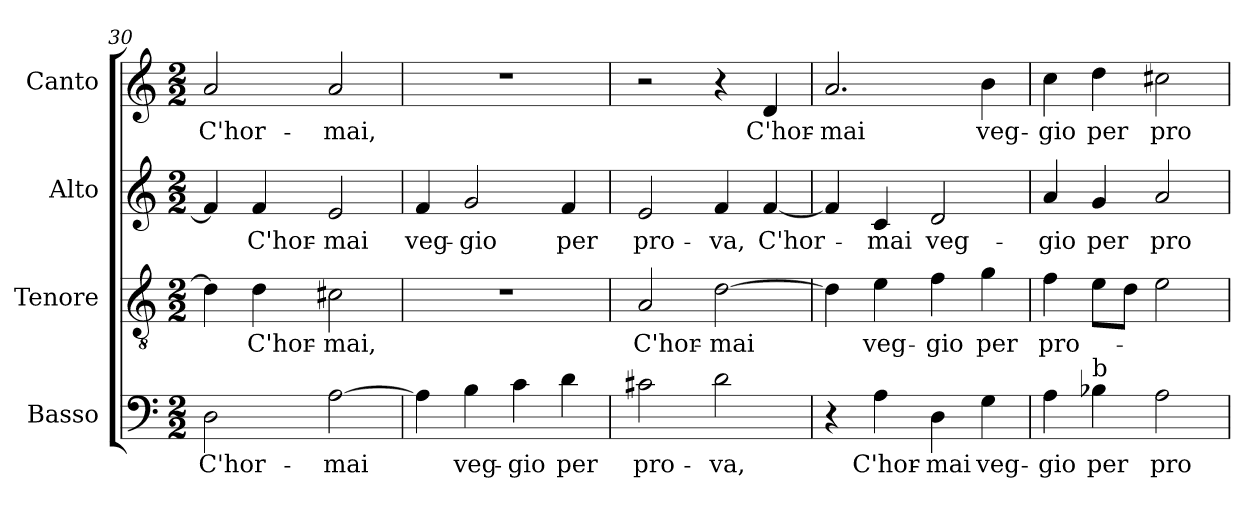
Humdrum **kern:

**kern	**text	**kern	**text	**kern	**text	**kern	**text
*part4	*part4	*part3	*part3	*part2	*part2	*part1	*part1
*staff4	*staff4	*staff3	*staff3	*staff2	*staff2	*staff1	*staff1
*I"Basso	*	*I"Tenore	*	*I"Alto	*	*I"Canto	*
*I'B	*	*I'T	*	*	*	*	*
!!LO:LB:g=z
*clefF4	*	*clefGv2	*	*clefG2	*	*clefG2	*
*	*	*ITrd7c12	*	*	*	*	*
*k[]	*	*k[]	*	*k[]	*	*k[]	*
*C:	*	*C:	*	*C:	*	*C:	*
*M2/2	*	*M2/2	*	*M2/2	*	*M2/2	*
=30	=30	=30	=30	=30	=30	=30	=30
!	!LO:LY:b:color=#000000	!	!	!	!	!	!
!	!	!	!	!	!	!	!LO:LY:b:color=#000000
2Di\	C'hor-	4Di\]	.	4fi/]	.	2ai/	C'hor-
!	!	!	!LO:LY:b:color=#000000	!	!	!	!
!	!	!	!	!	!LO:LY:b:color=#000000	!	!
.	.	4Di\	C'hor-	4fi/	C'hor-	.	.
!	!LO:LY:b:color=#000000	!	!	!	!	!	!
!	!	!	!LO:LY:b:color=#000000	!	!	!	!
!	!	!	!	!	!LO:LY:b:color=#000000	!	!
!	!	!	!	!	!	!	!LO:LY:b:color=#000000
[>2Ai\	-mai	2C#Xi\	-mai,	2ei/	-mai	2ai/	-mai,
=31	=31	=31	=31	=31	=31	=31	=31
!	!	!	!	!	!LO:LY:b:color=#000000	!	!
4Ai\]	.	1r	.	4fi/	veg-	1r	.
!	!LO:LY:b:color=#000000	!	!	!	!	!	!
!	!	!	!	!	!LO:LY:b:color=#000000	!	!
4Bi\	veg-	.	.	2gi/	-gio	.	.
!	!LO:LY:b:color=#000000	!	!	!	!	!	!
4ci\	-gio	.	.	.	.	.	.
!	!LO:LY:b:color=#000000	!	!	!	!	!	!
!	!	!	!	!	!LO:LY:b:color=#000000	!	!
4di\	per	.	.	4fi/	per	.	.
=32	=32	=32	=32	=32	=32	=32	=32
!	!LO:LY:b:color=#000000	!	!	!	!	!	!
!	!	!	!LO:LY:b:color=#000000	!	!	!	!
!	!	!	!	!	!LO:LY:b:color=#000000	!	!
2c#Xi\	pro-	2AAi/	C'hor-	2ei/	pro-	2r	.
!	!LO:LY:b:color=#000000	!	!	!	!	!	!
!	!	!	!LO:LY:b:color=#000000	!	!	!	!
!	!	!	!	!	!LO:LY:b:color=#000000	!	!
2di\	-va,	[>2Di\	-mai	4fi/	-va,	4r	.
!	!	!	!	!	!LO:LY:b:color=#000000	!	!
!	!	!	!	!	!	!	!LO:LY:b:color=#000000
.	.	.	.	[<4fi/	C'hor-	4di/	C'hor-
=33	=33	=33	=33	=33	=33	=33	=33
!	!	!	!	!	!	!	!LO:LY:b:color=#000000
4r	.	4Di\]	.	4fi/]	.	2.ai/	-mai
!	!LO:LY:b:color=#000000	!	!	!	!	!	!
!	!	!	!LO:LY:b:color=#000000	!	!	!	!
!	!	!	!	!	!LO:LY:b:color=#000000	!	!
4Ai\	C'hor-	4Ei\	veg-	4ci/	-mai	.	.
!	!LO:LY:b:color=#000000	!	!	!	!	!	!
!	!	!	!LO:LY:b:color=#000000	!	!	!	!
!	!	!	!	!	!LO:LY:b:color=#000000	!	!
4Di\	-mai	4Fi\	-gio	2di/	veg-	.	.
!	!LO:LY:b:color=#000000	!	!	!	!	!	!
!	!	!	!LO:LY:b:color=#000000	!	!	!	!
!	!	!	!	!	!	!	!LO:LY:b:color=#000000
4Gi\	veg-	4Gi\	per	.	.	4bi\	veg-
=34	=34	=34	=34	=34	=34	=34	=34
!	!LO:LY:b:color=#000000	!	!	!	!	!	!
!	!	!	!LO:LY:b:color=#000000	!	!	!	!
!	!	!	!	!	!LO:LY:b:color=#000000	!	!
!	!	!	!	!	!	!	!LO:LY:b:color=#000000
4Ai\	-gio	4Fi\	pro-	4ai/	-gio	4cci\	-gio
!	!LO:LY:b:color=#000000	!	!	!	!	!	!
!	!	!	!	!	!LO:LY:b:color=#000000	!	!
!LO:TX:a:t=b	!	!	!	!	!	!	!
!	!	!	!	!	!	!	!LO:LY:b:color=#000000
4B-i\	per	8Ei\L	.	4gi/	per	4ddi\	per
.	.	8Di\J	.	.	.	.	.
!	!LO:LY:b:color=#000000	!	!	!	!	!	!
!	!	!	!	!	!LO:LY:b:color=#000000	!	!
!	!	!	!	!	!	!	!LO:LY:b:color=#000000
2Ai\	pro-	2Ei\	.	2ai/	pro-	2cc#Xi\	pro-
=	=	=	=	=	=	=	=
*-	*-	*-	*-	*-	*-	*-	*-
